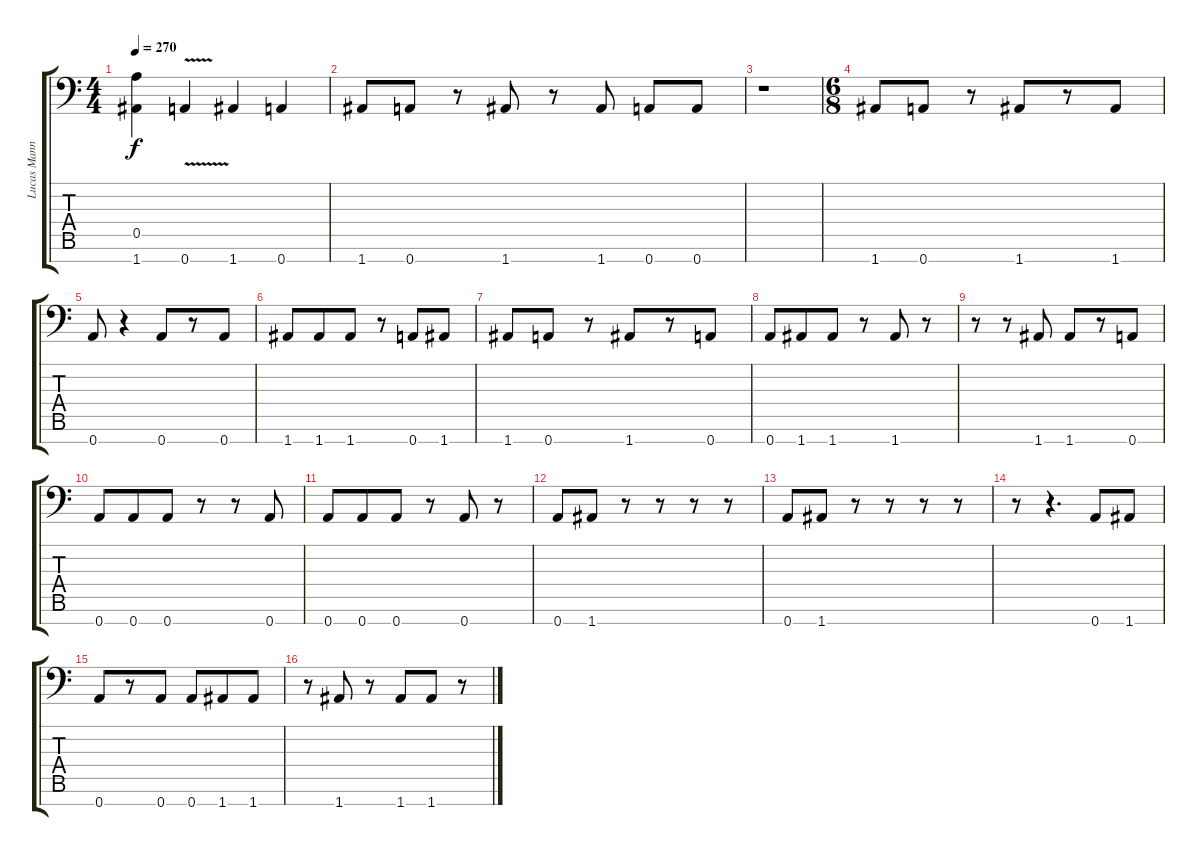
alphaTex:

\track ("Lucas Mann" "Lucas Mann") {instrument distortionguitar}
\staff {score tabs}
\tuning (E4 B3 G3 D3 A2 E2 A1) {hide}
\ts (4 4)
\tempo 270
\clef f4
\ks c
(0.5{t} 1.7{t}).4{dy f} 0.7{v}.4 1.7.4 0.7.4 |
1.7.8 0.7.8 r.8 1.7.8 r.8 1.7.8 0.7.8 0.7.8 |
r.1 |
\ts (6 8)
1.7.8 0.7.8 r.8 1.7.8 r.8 1.7.8 |
0.7.8 r.4 0.7.8 r.8 0.7.8 |
1.7.8 1.7.8 1.7.8 r.8 0.7.8 1.7.8 |
1.7.8 0.7.8 r.8 1.7.8 r.8 0.7.8 |
0.7.8 1.7.8 1.7.8 r.8 1.7.8 r.8 |
r.8 r.8 1.7.8 1.7.8 r.8 0.7.8 |
0.7.8 0.7.8 0.7.8 r.8 r.8 0.7.8 |
0.7.8 0.7.8 0.7.8 r.8 0.7.8 r.8 |
0.7.8 1.7.8 r.8 r.8 r.8 r.8 |
0.7.8 1.7.8 r.8 r.8 r.8 r.8 |
r.8 r.4{d} 0.7.8 1.7.8 |
0.7.8 r.8 0.7.8 0.7.8 1.7.8 1.7.8 |
r.8 1.7.8 r.8 1.7.8 1.7.8 r.8
